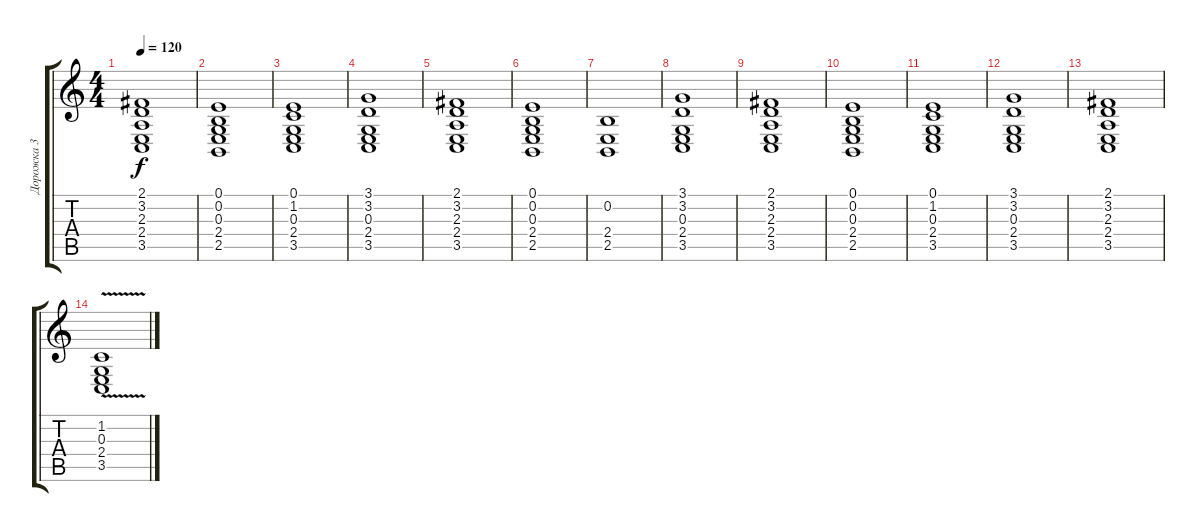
\track ("Дорожка 3" "Дорожка 3") {instrument lead1square}
\staff {score tabs}
\tuning (E4 B3 G3 D3 A2 E2) {hide}
\ts (4 4)
\tempo 120
\clef g2
\ks c
(2.1 3.2 2.3 2.4 3.5).1{dy f} |
(0.1 0.2 0.3 2.4 2.5).1 |
(0.1 1.2 0.3 2.4 3.5).1 |
(3.1 3.2 0.3 2.4 3.5).1 |
(2.1 3.2 2.3 2.4 3.5).1 |
(0.1 0.2 0.3 2.4 2.5).1 |
(0.2 2.4 2.5).1 |
(3.1 3.2 0.3 2.4 3.5).1 |
(2.1 3.2 2.3 2.4 3.5).1 |
(0.1 0.2 0.3 2.4 2.5).1 |
(0.1 1.2 0.3 2.4 3.5).1 |
(3.1 3.2 0.3 2.4 3.5).1 |
(2.1 3.2 2.3 2.4 3.5).1 |
(1.2{v} 0.3 2.4 3.5).1
